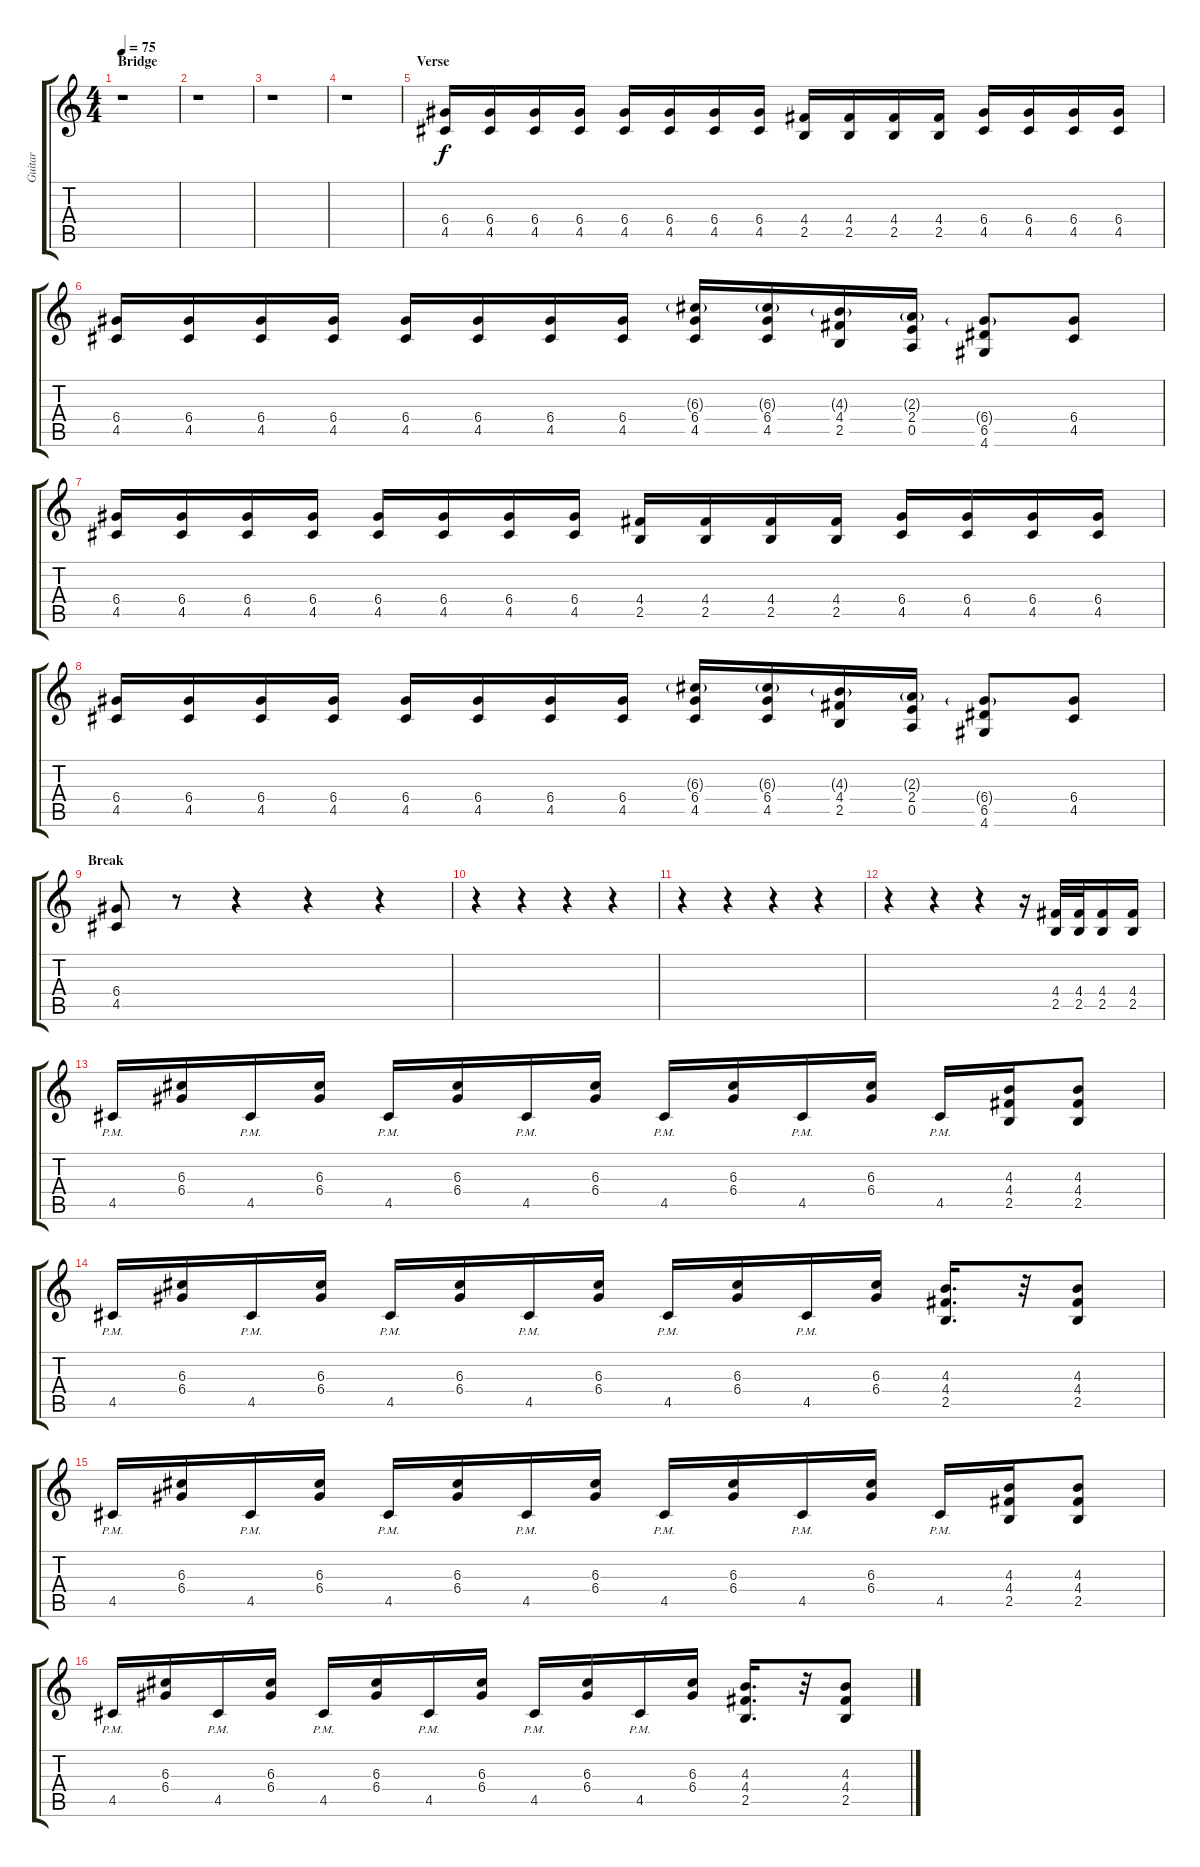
\track ("Guitar" "Guitar") {instrument distortionguitar}
\staff {score tabs}
\tuning (E4 B3 G3 D3 A2 E2) {hide}
\ts (4 4)
\section ("" "Bridge")
\tempo 75
\clef g2
\ks c
r.1{dy f} |
r.1 |
r.1 |
r.1 |
\section ("" "Verse")
(6.4 4.5).16 (6.4 4.5).16 (6.4 4.5).16 (6.4 4.5).16 (6.4 4.5).16 (6.4 4.5).16 (6.4 4.5).16 (6.4 4.5).16 (4.4 2.5).16 (4.4 2.5).16 (4.4 2.5).16 (4.4 2.5).16 (6.4 4.5).16 (6.4 4.5).16 (6.4 4.5).16 (6.4 4.5).16 |
(6.4 4.5).16 (6.4 4.5).16 (6.4 4.5).16 (6.4 4.5).16 (6.4 4.5).16 (6.4 4.5).16 (6.4 4.5).16 (6.4 4.5).16 (6.3{g} 6.4 4.5).16 (6.3{g} 6.4 4.5).16 (4.3{g} 4.4 2.5).16 (2.3{g} 2.4 0.5).16 (6.4{g} 6.5 4.6).8 (6.4 4.5).8 |
(6.4 4.5).16 (6.4 4.5).16 (6.4 4.5).16 (6.4 4.5).16 (6.4 4.5).16 (6.4 4.5).16 (6.4 4.5).16 (6.4 4.5).16 (4.4 2.5).16 (4.4 2.5).16 (4.4 2.5).16 (4.4 2.5).16 (6.4 4.5).16 (6.4 4.5).16 (6.4 4.5).16 (6.4 4.5).16 |
(6.4 4.5).16 (6.4 4.5).16 (6.4 4.5).16 (6.4 4.5).16 (6.4 4.5).16 (6.4 4.5).16 (6.4 4.5).16 (6.4 4.5).16 (6.3{g} 6.4 4.5).16 (6.3{g} 6.4 4.5).16 (4.3{g} 4.4 2.5).16 (2.3{g} 2.4 0.5).16 (6.4{g} 6.5 4.6).8 (6.4 4.5).8 |
\section ("" "Break")
(6.4 4.5).8 r.8 r.4 r.4 r.4 |
r.4 r.4 r.4 r.4 |
r.4 r.4 r.4 r.4 |
r.4 r.4 r.4 r.16 (4.4 2.5).32 (4.4 2.5).32 (4.4 2.5).16 (4.4 2.5).16 |
4.5{pm}.16 (6.3 6.4).16 4.5{pm}.16 (6.3 6.4).16 4.5{pm}.16 (6.3 6.4).16 4.5{pm}.16 (6.3 6.4).16 4.5{pm}.16 (6.3 6.4).16 4.5{pm}.16 (6.3 6.4).16 4.5{pm}.16 (4.3 4.4 2.5).16 (4.3 4.4 2.5).8 |
4.5{pm}.16 (6.3 6.4).16 4.5{pm}.16 (6.3 6.4).16 4.5{pm}.16 (6.3 6.4).16 4.5{pm}.16 (6.3 6.4).16 4.5{pm}.16 (6.3 6.4).16 4.5{pm}.16 (6.3 6.4).16 (4.3 4.4 2.5).16{d} r.32 (4.3 4.4 2.5).8 |
4.5{pm}.16 (6.3 6.4).16 4.5{pm}.16 (6.3 6.4).16 4.5{pm}.16 (6.3 6.4).16 4.5{pm}.16 (6.3 6.4).16 4.5{pm}.16 (6.3 6.4).16 4.5{pm}.16 (6.3 6.4).16 4.5{pm}.16 (4.3 4.4 2.5).16 (4.3 4.4 2.5).8 |
4.5{pm}.16 (6.3 6.4).16 4.5{pm}.16 (6.3 6.4).16 4.5{pm}.16 (6.3 6.4).16 4.5{pm}.16 (6.3 6.4).16 4.5{pm}.16 (6.3 6.4).16 4.5{pm}.16 (6.3 6.4).16 (4.3 4.4 2.5).16{d} r.32 (4.3 4.4 2.5).8
